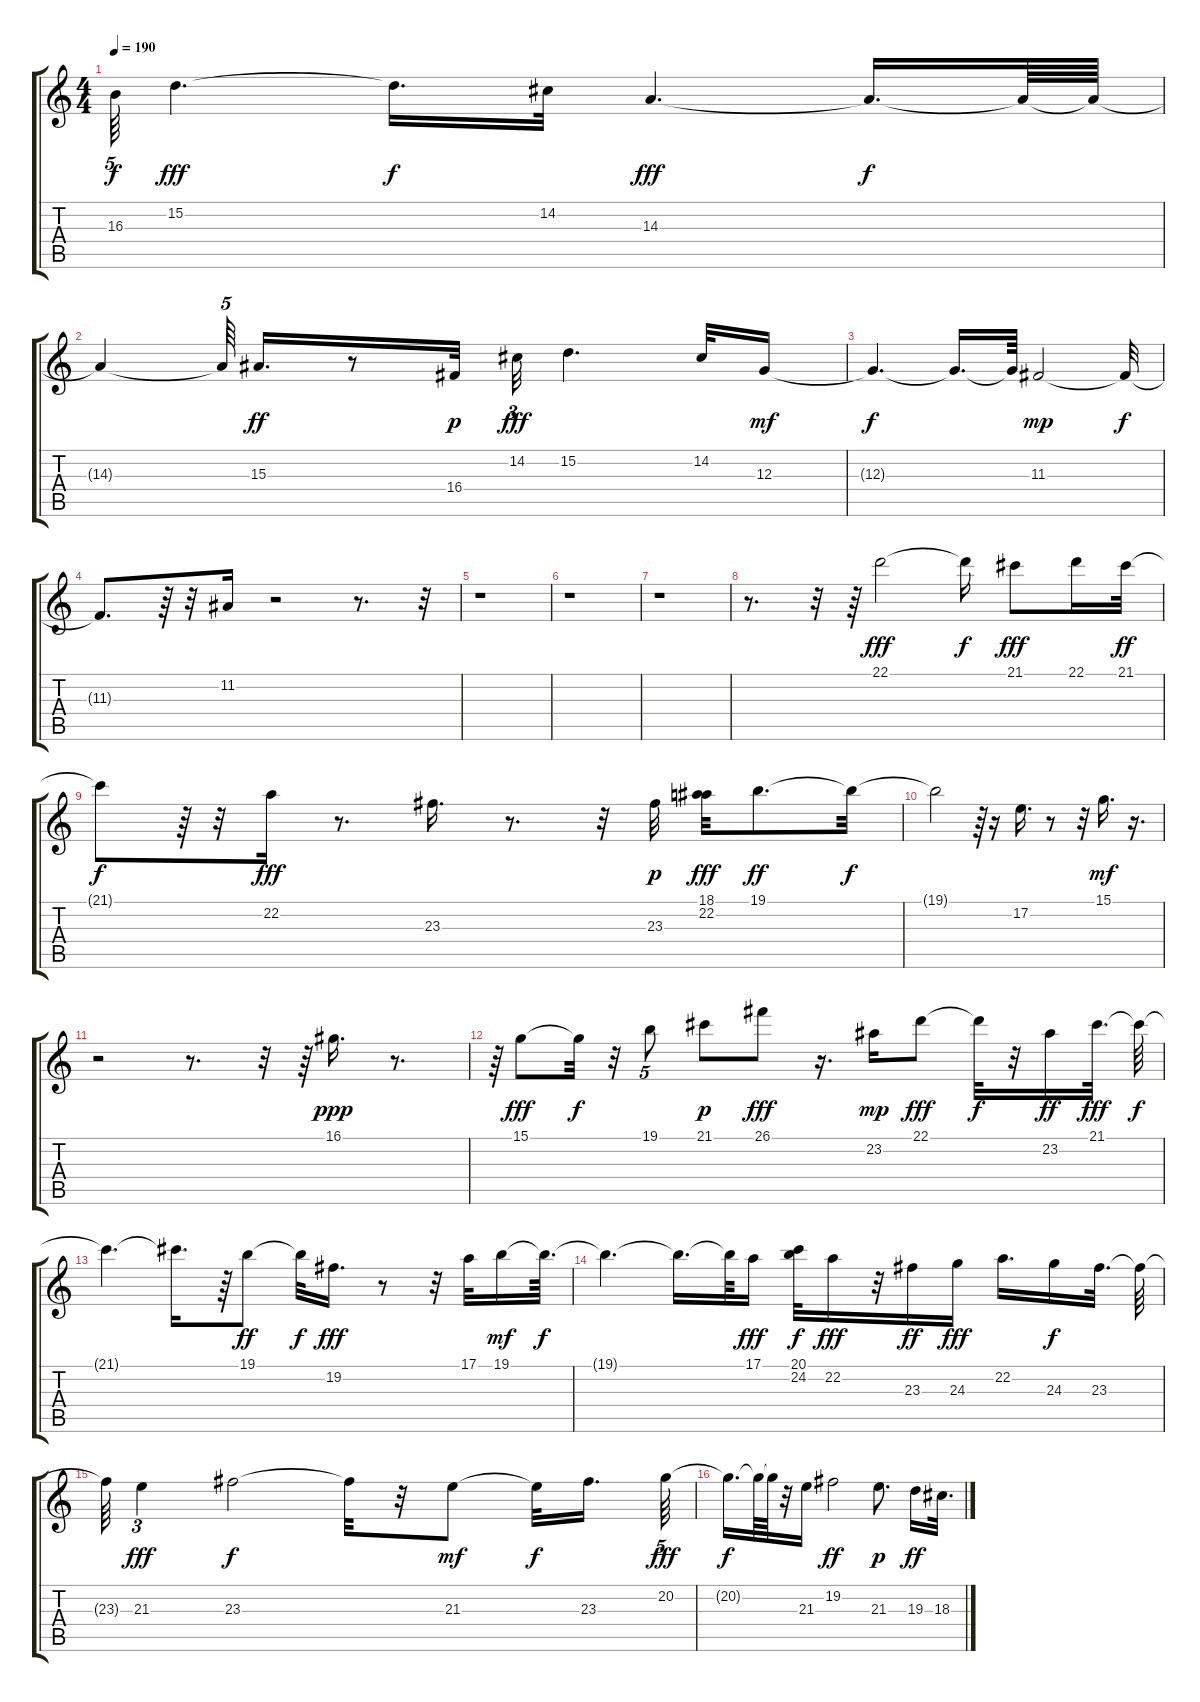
\track "" {instrument altosax}
\staff {score tabs}
\tuning (E4 B3 G3 D3 A2 E2) {hide}
\ts (4 4)
\tempo 190
\clef g2
\ks c
16.3{t}.64{tu (5 4) dy f} 15.2.4{d dy fff} 15.2{t}.16{d dy f} 14.2.32 14.3.4{d dy fff} 14.3{t}.16{d dy f} 14.3{t}.64 14.3{t}.64 |
14.3{t}.4 14.3{t}.64{tu (5 4)} 15.3.16{d dy ff} r.8 16.4.32{dy p} 14.2.32{tu (3 2) dy fff} 15.2.4{d} 14.2.32 12.3.16{dy mf} |
12.3{t}.4{d dy f} 12.3{t}.16{d} 12.3{t}.64 11.3.2{dy mp} 11.3{t}.32{dy f} |
11.3{t}.8{d} r.64 r.32 11.2.16 r.2 r.8{d} r.32 |
r.1 |
r.1 |
r.1 |
r.8{d} r.32 r.64 22.1.2{dy fff} 22.1{t}.16{dy f} 21.1.8{dy fff} 22.1.16 21.1.32{dy ff} |
21.1{t}.8{dy f} r.64 r.32 22.2.16{dy fff} r.8{d} 23.3.16{d} r.8{d} r.32 23.3.32{dy p} (18.1 22.2).32{dy fff} 19.1.8{d dy ff} 19.1{t}.32{dy f} |
19.1{t}.2 r.64 r.16 17.2.16{d} r.8 r.32 15.1.16{d dy mf} r.16{d} |
r.2 r.8{d} r.32 r.64 16.1.16{d dy ppp} r.8{d} |
r.64 15.1.8{dy fff} 15.1{t}.32{dy f} r.32 19.1.8{tu (5 4)} 21.1.8{dy p} 26.1.8{dy fff} r.16{d} 23.2.16{dy mp} 22.1.8{dy fff} 22.1{t}.32{dy f} r.32 23.2.16{dy ff} 21.1.32{d dy fff} 21.1{t}.64{dy f} |
21.1{t}.4{d} 21.1{t}.16{d} r.64 19.1.8{dy ff} 19.1{t}.32{dy f} 19.2.16{d dy fff} r.8 r.32 17.1.32 19.1.16{dy mf} 19.1{t}.64{d dy f} |
19.1{t}.4{d} 19.1{t}.16{d} 19.1{t}.64 17.1.16{dy fff} (20.1 24.2).32{dy f} 22.2.16{dy fff} r.32 23.3.16{dy ff} 24.3.16{dy fff} 22.2.16{d} 24.3.16{dy f} 23.3.32{d} 23.3{t}.64 |
23.3{t}.64 21.3.4{tu (3 2) dy fff} 23.3.2{dy f} 23.3{t}.32 r.32 21.3.8{dy mf} 21.3{t}.32{dy f} 23.3.16{d} 20.2.64{tu (5 4) dy fff} |
20.2{t}.16{d dy f} 20.2{t}.64 20.2{t}.64 r.32 21.3.16 19.2.2{dy ff} 21.3.8{d dy p} 19.3.16{dy ff} 18.3.32{d}
